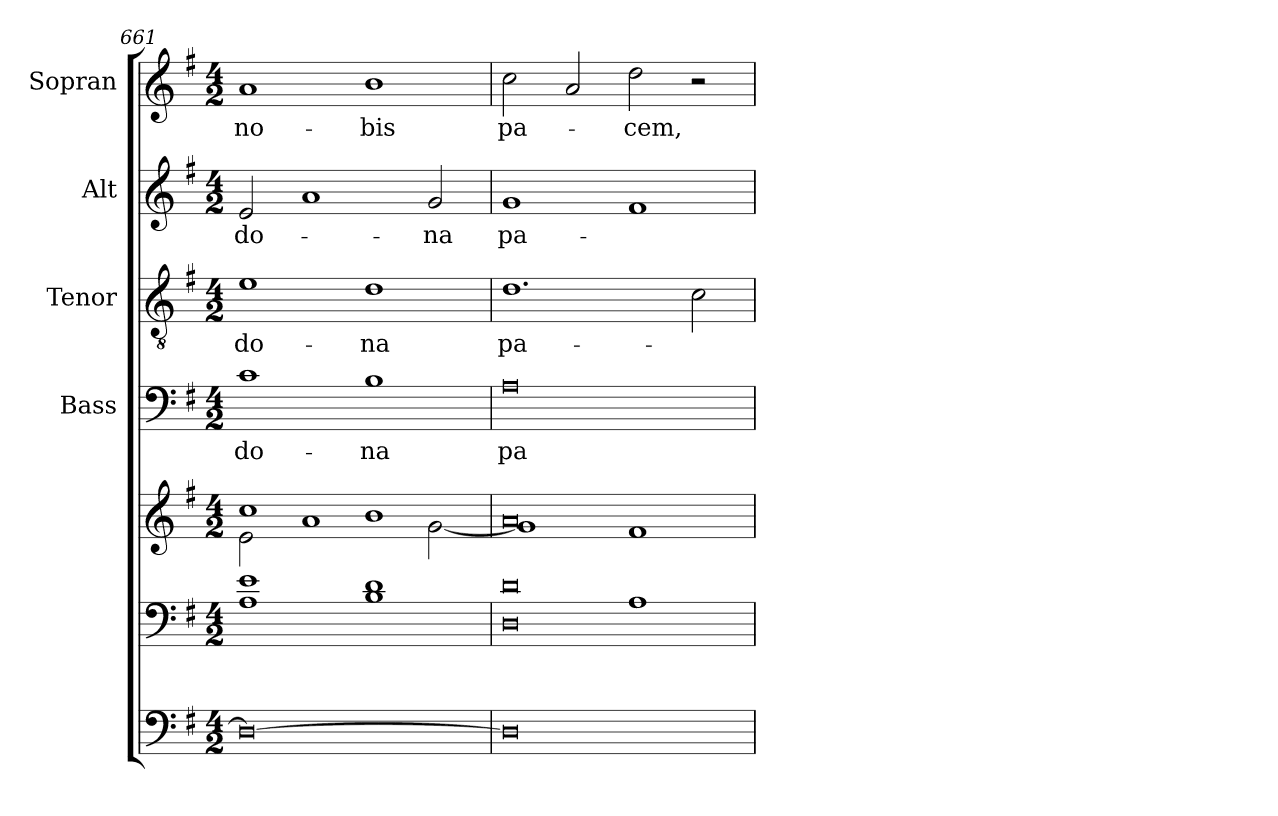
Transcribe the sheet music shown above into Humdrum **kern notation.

**kern	**kern	**kern	**kern	**text	**kern	**text	**kern	**text	**kern	**text
*part6	*part5	*part5	*part4	*part4	*part3	*part3	*part2	*part2	*part1	*part1
*staff7	*staff6	*staff5	*staff4	*staff4	*staff3	*staff3	*staff2	*staff2	*staff1	*staff1
*	*	*	*I"Bass	*	*I"Tenor	*	*I"Alt	*	*I"Sopran	*
*	*	*	*I'B.	*	*I'T.	*	*I'A.	*	*I'S.	*
*clefF4	*clefF4	*clefG2	*clefF4	*	*clefGv2	*	*clefG2	*	*clefG2	*
*k[f#]	*k[f#]	*k[f#]	*k[f#]	*	*k[f#]	*	*k[f#]	*	*k[f#]	*
*G:	*G:	*G:	*G:	*	*G:	*	*G:	*	*G:	*
*M4/2	*M4/2	*M4/2	*M4/2	*	*M4/2	*	*M4/2	*	*M4/2	*
=661	=661	=661	=661	=661	=661	=661	=661	=661	=661	=661
*	*	*^	*	*	*	*	*	*	*	*
!	!	!	!	!	!LO:LY:b	!	!LO:LY:b	!	!LO:LY:b	!	!LO:LY:b
0D_	1A 1e	1cc	2e\	1c	do-	1e	do-	2e/	do-	1a	no-
.	.	.	1a	.	.	.	.	1a	.	.	.
!	!	!	!	!	!LO:LY:b	!	!LO:LY:b	!	!	!	!LO:LY:b
.	1B 1d	1b	.	1B	-na	1d	-na	.	.	1b	-bis
!	!	!	!	!	!	!	!	!	!LO:LY:b	!	!
.	.	.	[<2g\	.	.	.	.	2g/	-na	.	.
!!LO:LB:g=z
=662	=662	=662	=662	=662	=662	=662	=662	=662	=662	=662	=662
*	*^	*	*	*	*	*	*	*	*	*	*
!	!	!	!	!	!	!LO:LY:b	!	!LO:LY:b	!	!LO:LY:b	!	!LO:LY:b
0D]	0D 0d	1ryy	0a	1g]	0A	pa-	1.d	pa-	1g	pa-	2cc\	pa-
.	.	.	.	.	.	.	.	.	.	.	2a/	.
!	!	!	!	!	!	!	!	!	!	!	!	!LO:LY:b
.	.	1A	.	1f#	.	.	.	.	1f#	.	2dd\	-cem,
.	.	.	.	.	.	.	2c\	.	.	.	2r	.
*	*v	*v	*	*	*	*	*	*	*	*	*	*
*	*	*v	*v	*	*	*	*	*	*	*	*
=	=	=	=	=	=	=	=	=	=	=
*-	*-	*-	*-	*-	*-	*-	*-	*-	*-	*-
